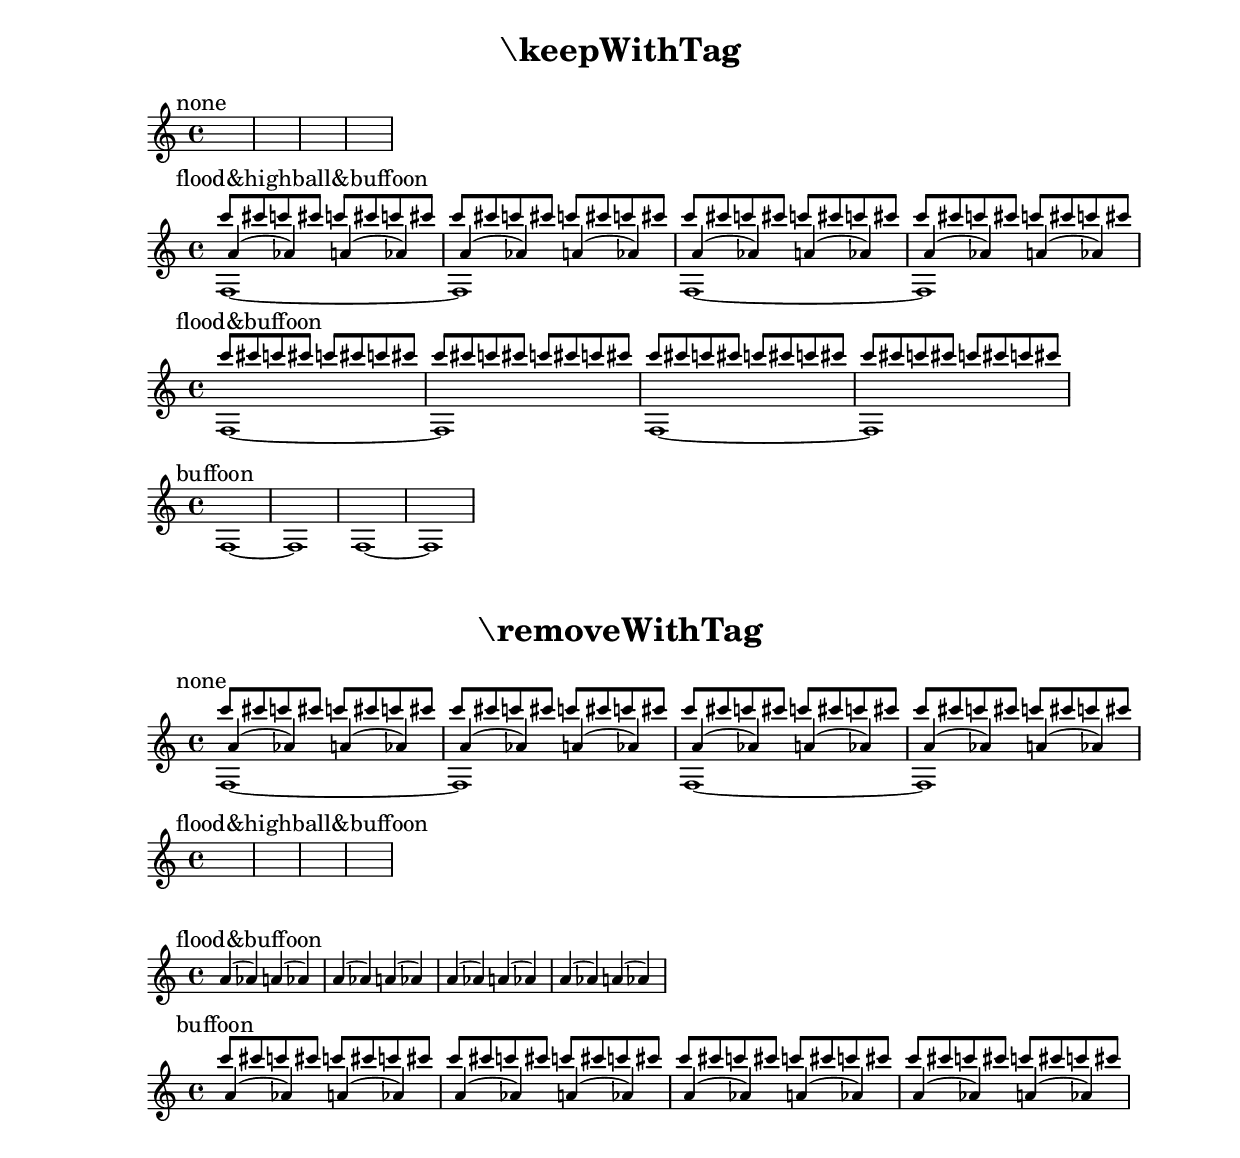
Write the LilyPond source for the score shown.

\version "2.19.2"
\header {

  texidoc = "The @code{\\removeWithTag} and @code{\\keepWithTag}
commands can name multiple tags to remove or to keep."

}

\layout { ragged-right= ##t }

music =
<<
  \tag #'flood \new Voice { \voiceOne \repeat unfold 16 { c'''8 cis'''8 } }
  \tag #'highball \new Voice { \voiceThree \repeat unfold 8 { a'4( as') } }
  \tag #'buffoon \new Voice { \voiceFour \repeat unfold 2 { f1~ 1 } }
>>

demo =
#(define-music-function (parser location fun syms m)
  (ly:music-function? symbol-list? ly:music?)
  #{
    \new Staff
    <<
      { \mark #(string-join (map symbol->string syms) "&") \skip 1*4 }
      $fun #syms #m
    >>
  #})

#(set-global-staff-size 16)

\markuplist {
  \fill-line { \center-column \fontsize #5 \bold { "\\keepWithTag" } }
  \vspace #1
}
\demo #keepWithTag #'(none) \music
\demo #keepWithTag #'(flood highball buffoon) \music
\demo #keepWithTag #'(flood buffoon) \music
\demo #keepWithTag #'(buffoon) \music

\markup \vspace #2

\markuplist {
  \fill-line { \center-column \fontsize #5 \bold { "\\removeWithTag" } }
  \vspace #1
}
\demo #removeWithTag #'(none) \music
\demo #removeWithTag #'(flood highball buffoon) \music
\demo #removeWithTag #'(flood buffoon) \music
\demo #removeWithTag #'(buffoon) \music
